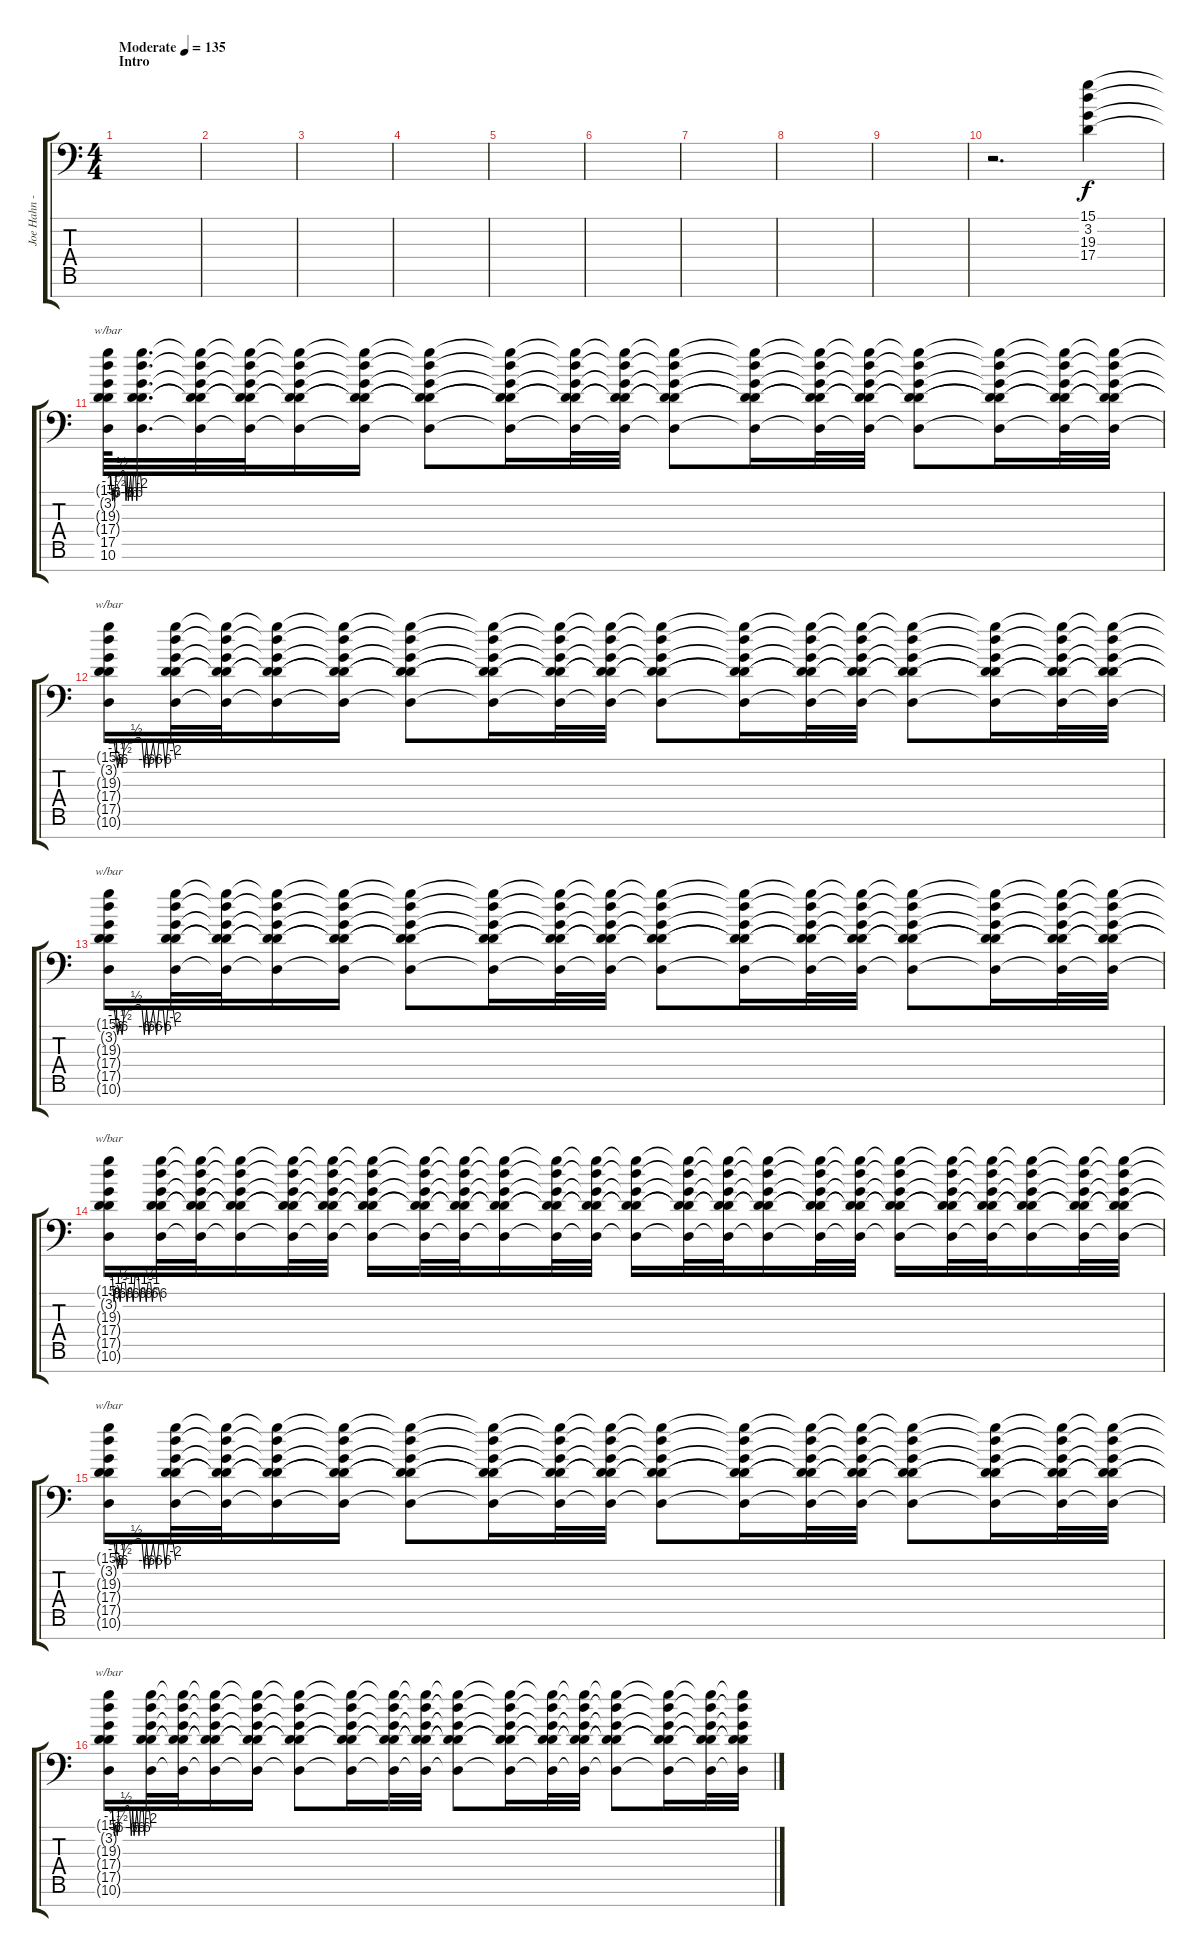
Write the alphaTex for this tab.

\track ("Joe Hahn - Turntables" "Joe Hahn -") {instrument applause}
\staff {score tabs}
\tuning (E4 B3 G3 D3 A2 E2 C-1) {hide}
\ts (4 4)
\section ("" "Intro")
\tempo (135 "Moderate")
\clef f4
\ks c
|
|
|
|
|
|
|
|
|
r.2{d} (15.1 3.2 19.3 17.4).4{volume 0} |
(15.1{t} 3.2{t} 19.3{t} 17.4{t} 17.5 10.6).64{tbe (custom default 0 0 5 0 8 -24 10 -6 12 -24 14 0 21 0 25 2 28 2 30 0 32 -24 34 0 36 -24 40 0 43 -24 45 0 49 0 51 -24 53 0 58 0 60 -8) dy f volume 7} (15.1{t} 3.2{t} 19.3{t} 17.4{t} 17.5{t} 10.6{t}).32{d volume 6} (15.1{t} 3.2{t} 19.3{t} 17.4{t} 17.5{t} 10.6{t}).32 (15.1{t} 3.2{t} 19.3{t} 17.4{t} 17.5{t} 10.6{t}).32{volume 4} (15.1{t} 3.2{t} 19.3{t} 17.4{t} 17.5{t} 10.6{t}).16 (15.1{t} 3.2{t} 19.3{t} 17.4{t} 17.5{t} 10.6{t}).16{volume 0} (15.1{t} 3.2{t} 19.3{t} 17.4{t} 17.5{t} 10.6{t}).8{volume 4} (15.1{t} 3.2{t} 19.3{t} 17.4{t} 17.5{t} 10.6{t}).16 (15.1{t} 3.2{t} 19.3{t} 17.4{t} 17.5{t} 10.6{t}).32 (15.1{t} 3.2{t} 19.3{t} 17.4{t} 17.5{t} 10.6{t}).32{volume 2} (15.1{t} 3.2{t} 19.3{t} 17.4{t} 17.5{t} 10.6{t}).8{volume 3} (15.1{t} 3.2{t} 19.3{t} 17.4{t} 17.5{t} 10.6{t}).16 (15.1{t} 3.2{t} 19.3{t} 17.4{t} 17.5{t} 10.6{t}).32 (15.1{t} 3.2{t} 19.3{t} 17.4{t} 17.5{t} 10.6{t}).32{volume 2} (15.1{t} 3.2{t} 19.3{t} 17.4{t} 17.5{t} 10.6{t}).8{volume 4} (15.1{t} 3.2{t} 19.3{t} 17.4{t} 17.5{t} 10.6{t}).16 (15.1{t} 3.2{t} 19.3{t} 17.4{t} 17.5{t} 10.6{t}).32 (15.1{t} 3.2{t} 19.3{t} 17.4{t} 17.5{t} 10.6{t}).32{volume 2} |
(15.1{t} 3.2{t} 19.3{t} 17.4{t} 17.5{t} 10.6{t}).16{tbe (custom default 0 0 5 0 8 -24 10 -6 12 -24 14 0 21 0 25 2 28 2 30 0 32 -24 34 0 36 -24 40 0 43 -24 45 0 49 0 51 -24 53 0 58 0 60 -8) volume 5} (15.1{t} 3.2{t} 19.3{t} 17.4{t} 17.5{t} 10.6{t}).32 (15.1{t} 3.2{t} 19.3{t} 17.4{t} 17.5{t} 10.6{t}).32{volume 0} (15.1{t} 3.2{t} 19.3{t} 17.4{t} 17.5{t} 10.6{t}).16{volume 3} (15.1{t} 3.2{t} 19.3{t} 17.4{t} 17.5{t} 10.6{t}).16{volume 0} (15.1{t} 3.2{t} 19.3{t} 17.4{t} 17.5{t} 10.6{t}).8{volume 4} (15.1{t} 3.2{t} 19.3{t} 17.4{t} 17.5{t} 10.6{t}).16 (15.1{t} 3.2{t} 19.3{t} 17.4{t} 17.5{t} 10.6{t}).32 (15.1{t} 3.2{t} 19.3{t} 17.4{t} 17.5{t} 10.6{t}).32{volume 2} (15.1{t} 3.2{t} 19.3{t} 17.4{t} 17.5{t} 10.6{t}).8{volume 3} (15.1{t} 3.2{t} 19.3{t} 17.4{t} 17.5{t} 10.6{t}).16 (15.1{t} 3.2{t} 19.3{t} 17.4{t} 17.5{t} 10.6{t}).32 (15.1{t} 3.2{t} 19.3{t} 17.4{t} 17.5{t} 10.6{t}).32{volume 2} (15.1{t} 3.2{t} 19.3{t} 17.4{t} 17.5{t} 10.6{t}).8{volume 4} (15.1{t} 3.2{t} 19.3{t} 17.4{t} 17.5{t} 10.6{t}).16 (15.1{t} 3.2{t} 19.3{t} 17.4{t} 17.5{t} 10.6{t}).32 (15.1{t} 3.2{t} 19.3{t} 17.4{t} 17.5{t} 10.6{t}).32{volume 2} |
(15.1{t} 3.2{t} 19.3{t} 17.4{t} 17.5{t} 10.6{t}).16{tbe (custom default 0 0 5 0 8 -24 10 -6 12 -24 14 0 21 0 25 2 28 2 30 0 32 -24 34 0 36 -24 40 0 43 -24 45 0 49 0 51 -24 53 0 58 0 60 -8) volume 4} (15.1{t} 3.2{t} 19.3{t} 17.4{t} 17.5{t} 10.6{t}).32 (15.1{t} 3.2{t} 19.3{t} 17.4{t} 17.5{t} 10.6{t}).32{volume 4} (15.1{t} 3.2{t} 19.3{t} 17.4{t} 17.5{t} 10.6{t}).16 (15.1{t} 3.2{t} 19.3{t} 17.4{t} 17.5{t} 10.6{t}).16{volume 0} (15.1{t} 3.2{t} 19.3{t} 17.4{t} 17.5{t} 10.6{t}).8{volume 4} (15.1{t} 3.2{t} 19.3{t} 17.4{t} 17.5{t} 10.6{t}).16 (15.1{t} 3.2{t} 19.3{t} 17.4{t} 17.5{t} 10.6{t}).32 (15.1{t} 3.2{t} 19.3{t} 17.4{t} 17.5{t} 10.6{t}).32{volume 2} (15.1{t} 3.2{t} 19.3{t} 17.4{t} 17.5{t} 10.6{t}).8{volume 3} (15.1{t} 3.2{t} 19.3{t} 17.4{t} 17.5{t} 10.6{t}).16 (15.1{t} 3.2{t} 19.3{t} 17.4{t} 17.5{t} 10.6{t}).32 (15.1{t} 3.2{t} 19.3{t} 17.4{t} 17.5{t} 10.6{t}).32{volume 2} (15.1{t} 3.2{t} 19.3{t} 17.4{t} 17.5{t} 10.6{t}).8{volume 4} (15.1{t} 3.2{t} 19.3{t} 17.4{t} 17.5{t} 10.6{t}).16 (15.1{t} 3.2{t} 19.3{t} 17.4{t} 17.5{t} 10.6{t}).32 (15.1{t} 3.2{t} 19.3{t} 17.4{t} 17.5{t} 10.6{t}).32{volume 2} |
(15.1{t} 3.2{t} 19.3{t} 17.4{t} 17.5{t} 10.6{t}).16{tbe (custom default 0 0 4 0 6 -24 8 -4 11 -4 13 -24 15 -2 19 -2 21 -24 23 -4 26 -4 28 -24 30 0 34 0 36 -24 38 -4 41 -4 43 -24 45 -2 48 -2 50 -24 52 -4 57 -4 60 -24) volume 5} (15.1{t} 3.2{t} 19.3{t} 17.4{t} 17.5{t} 10.6{t}).32 (15.1{t} 3.2{t} 19.3{t} 17.4{t} 17.5{t} 10.6{t}).32{volume 2} (15.1{t} 3.2{t} 19.3{t} 17.4{t} 17.5{t} 10.6{t}).16{volume 4} (15.1{t} 3.2{t} 19.3{t} 17.4{t} 17.5{t} 10.6{t}).32 (15.1{t} 3.2{t} 19.3{t} 17.4{t} 17.5{t} 10.6{t}).32{volume 2} (15.1{t} 3.2{t} 19.3{t} 17.4{t} 17.5{t} 10.6{t}).16{volume 4} (15.1{t} 3.2{t} 19.3{t} 17.4{t} 17.5{t} 10.6{t}).32 (15.1{t} 3.2{t} 19.3{t} 17.4{t} 17.5{t} 10.6{t}).32{volume 2} (15.1{t} 3.2{t} 19.3{t} 17.4{t} 17.5{t} 10.6{t}).16{volume 4} (15.1{t} 3.2{t} 19.3{t} 17.4{t} 17.5{t} 10.6{t}).32 (15.1{t} 3.2{t} 19.3{t} 17.4{t} 17.5{t} 10.6{t}).32{volume 2} (15.1{t} 3.2{t} 19.3{t} 17.4{t} 17.5{t} 10.6{t}).16{volume 4} (15.1{t} 3.2{t} 19.3{t} 17.4{t} 17.5{t} 10.6{t}).32 (15.1{t} 3.2{t} 19.3{t} 17.4{t} 17.5{t} 10.6{t}).32{volume 2} (15.1{t} 3.2{t} 19.3{t} 17.4{t} 17.5{t} 10.6{t}).16{volume 3} (15.1{t} 3.2{t} 19.3{t} 17.4{t} 17.5{t} 10.6{t}).32 (15.1{t} 3.2{t} 19.3{t} 17.4{t} 17.5{t} 10.6{t}).32{volume 2} (15.1{t} 3.2{t} 19.3{t} 17.4{t} 17.5{t} 10.6{t}).16{volume 4} (15.1{t} 3.2{t} 19.3{t} 17.4{t} 17.5{t} 10.6{t}).32 (15.1{t} 3.2{t} 19.3{t} 17.4{t} 17.5{t} 10.6{t}).32{volume 2} (15.1{t} 3.2{t} 19.3{t} 17.4{t} 17.5{t} 10.6{t}).16{volume 3} (15.1{t} 3.2{t} 19.3{t} 17.4{t} 17.5{t} 10.6{t}).32 (15.1{t} 3.2{t} 19.3{t} 17.4{t} 17.5{t} 10.6{t}).32{volume 2} |
(15.1{t} 3.2{t} 19.3{t} 17.4{t} 17.5{t} 10.6{t}).16{tbe (custom default 0 0 5 0 8 -24 10 -6 12 -24 14 0 21 0 25 2 28 2 30 0 32 -24 34 0 36 -24 40 0 43 -24 45 0 49 0 51 -24 53 0 58 0 60 -8) volume 4} (15.1{t} 3.2{t} 19.3{t} 17.4{t} 17.5{t} 10.6{t}).32 (15.1{t} 3.2{t} 19.3{t} 17.4{t} 17.5{t} 10.6{t}).32{volume 4} (15.1{t} 3.2{t} 19.3{t} 17.4{t} 17.5{t} 10.6{t}).16 (15.1{t} 3.2{t} 19.3{t} 17.4{t} 17.5{t} 10.6{t}).16{volume 0} (15.1{t} 3.2{t} 19.3{t} 17.4{t} 17.5{t} 10.6{t}).8{volume 4} (15.1{t} 3.2{t} 19.3{t} 17.4{t} 17.5{t} 10.6{t}).16 (15.1{t} 3.2{t} 19.3{t} 17.4{t} 17.5{t} 10.6{t}).32 (15.1{t} 3.2{t} 19.3{t} 17.4{t} 17.5{t} 10.6{t}).32{volume 2} (15.1{t} 3.2{t} 19.3{t} 17.4{t} 17.5{t} 10.6{t}).8{volume 3} (15.1{t} 3.2{t} 19.3{t} 17.4{t} 17.5{t} 10.6{t}).16 (15.1{t} 3.2{t} 19.3{t} 17.4{t} 17.5{t} 10.6{t}).32 (15.1{t} 3.2{t} 19.3{t} 17.4{t} 17.5{t} 10.6{t}).32{volume 2} (15.1{t} 3.2{t} 19.3{t} 17.4{t} 17.5{t} 10.6{t}).8{volume 4} (15.1{t} 3.2{t} 19.3{t} 17.4{t} 17.5{t} 10.6{t}).16 (15.1{t} 3.2{t} 19.3{t} 17.4{t} 17.5{t} 10.6{t}).32 (15.1{t} 3.2{t} 19.3{t} 17.4{t} 17.5{t} 10.6{t}).32{volume 2} |
(15.1{t} 3.2{t} 19.3{t} 17.4{t} 17.5{t} 10.6{t}).16{tbe (custom default 0 0 5 0 8 -24 10 -6 12 -24 14 0 21 0 25 2 28 2 30 0 32 -24 34 0 36 -24 40 0 43 -24 45 0 49 0 51 -24 53 0 58 0 60 -8) volume 5} (15.1{t} 3.2{t} 19.3{t} 17.4{t} 17.5{t} 10.6{t}).32 (15.1{t} 3.2{t} 19.3{t} 17.4{t} 17.5{t} 10.6{t}).32{volume 0} (15.1{t} 3.2{t} 19.3{t} 17.4{t} 17.5{t} 10.6{t}).16{volume 3} (15.1{t} 3.2{t} 19.3{t} 17.4{t} 17.5{t} 10.6{t}).16{volume 0} (15.1{t} 3.2{t} 19.3{t} 17.4{t} 17.5{t} 10.6{t}).8{volume 4} (15.1{t} 3.2{t} 19.3{t} 17.4{t} 17.5{t} 10.6{t}).16 (15.1{t} 3.2{t} 19.3{t} 17.4{t} 17.5{t} 10.6{t}).32 (15.1{t} 3.2{t} 19.3{t} 17.4{t} 17.5{t} 10.6{t}).32{volume 2} (15.1{t} 3.2{t} 19.3{t} 17.4{t} 17.5{t} 10.6{t}).8{volume 3} (15.1{t} 3.2{t} 19.3{t} 17.4{t} 17.5{t} 10.6{t}).16 (15.1{t} 3.2{t} 19.3{t} 17.4{t} 17.5{t} 10.6{t}).32 (15.1{t} 3.2{t} 19.3{t} 17.4{t} 17.5{t} 10.6{t}).32{volume 2} (15.1{t} 3.2{t} 19.3{t} 17.4{t} 17.5{t} 10.6{t}).8{volume 4} (15.1{t} 3.2{t} 19.3{t} 17.4{t} 17.5{t} 10.6{t}).16 (15.1{t} 3.2{t} 19.3{t} 17.4{t} 17.5{t} 10.6{t}).32 (15.1{t} 3.2{t} 19.3{t} 17.4{t} 17.5{t} 10.6{t}).32{volume 2}
